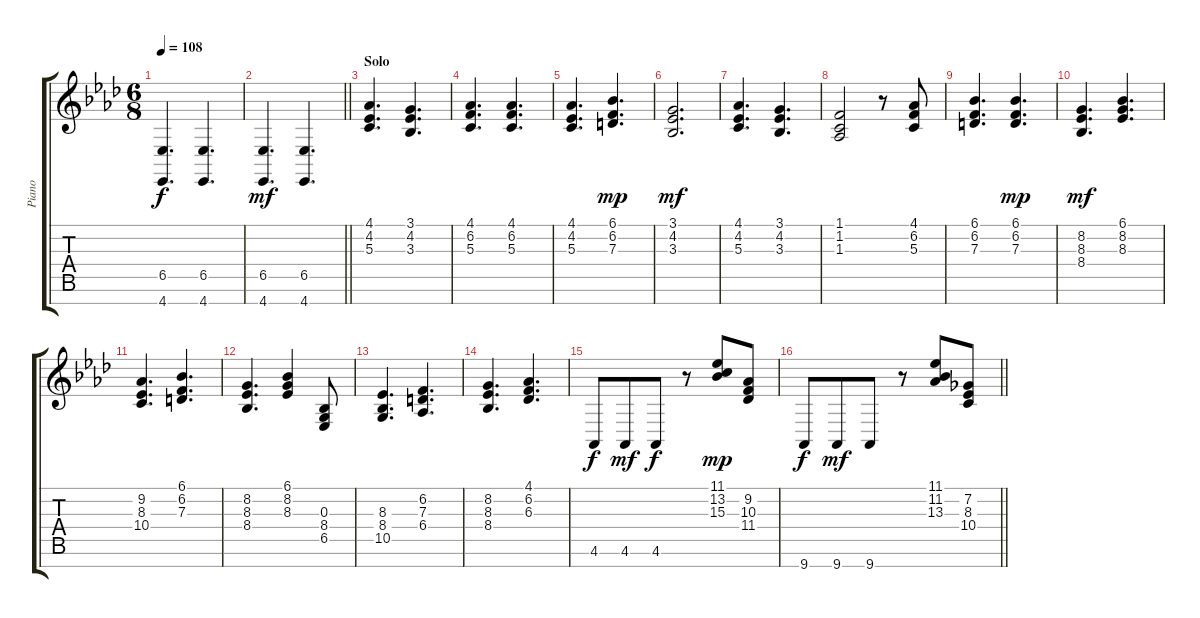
\track ("Piano" "Piano") {instrument acousticgrandpiano}
\staff {score tabs}
\tuning (E4 B3 G3 D3 A2 E2 B1) {hide}
\ts (6 8)
\tempo 108
\clef g2
\ks ab
(6.5 4.7).4{d dy f} (6.5 4.7).4{d} |
\barLineRight lightlight
(6.5 4.7).4{d dy mf} (6.5 4.7).4{d} |
\section ("" "Solo")
(4.1 4.2 5.3).4{d} (3.1 4.2 3.3).4{d} |
(4.1 6.2 5.3).4{d} (4.1 6.2 5.3).4{d} |
(4.1 4.2 5.3).4{d} (6.1 6.2 7.3).4{d dy mp} |
(3.1 4.2 3.3).2{d dy mf} |
(4.1 4.2 5.3).4{d} (3.1 4.2 3.3).4{d} |
(1.1 1.2 1.3).2 r.8 (4.1 6.2 5.3).8 |
(6.1 6.2 7.3).4{d} (6.1 6.2 7.3).4{d dy mp} |
(8.2 8.3 8.4).4{d dy mf} (6.1 8.2 8.3).4{d} |
(9.2 8.3 10.4).4{d} (6.1 6.2 7.3).4{d} |
(8.2 8.3 8.4).4{d} (6.1 8.2 8.3).4 (0.3 8.4 6.5).8 |
(8.3 8.4 10.5).4{d} (6.2 7.3 6.4).4{d} |
(8.2 8.3 8.4).4{d} (4.1 6.2 6.3).4{d} |
4.6.8{dy f} 4.6.8{dy mf} 4.6.8{dy f} r.8 (11.1 13.2 15.3).8{dy mp} (9.2 10.3 11.4).8 |
\barLineRight lightlight
9.7.8{dy f} 9.7.8{dy mf} 9.7.8 r.8 (11.1 11.2 13.3).8 (7.2 8.3 10.4).8
